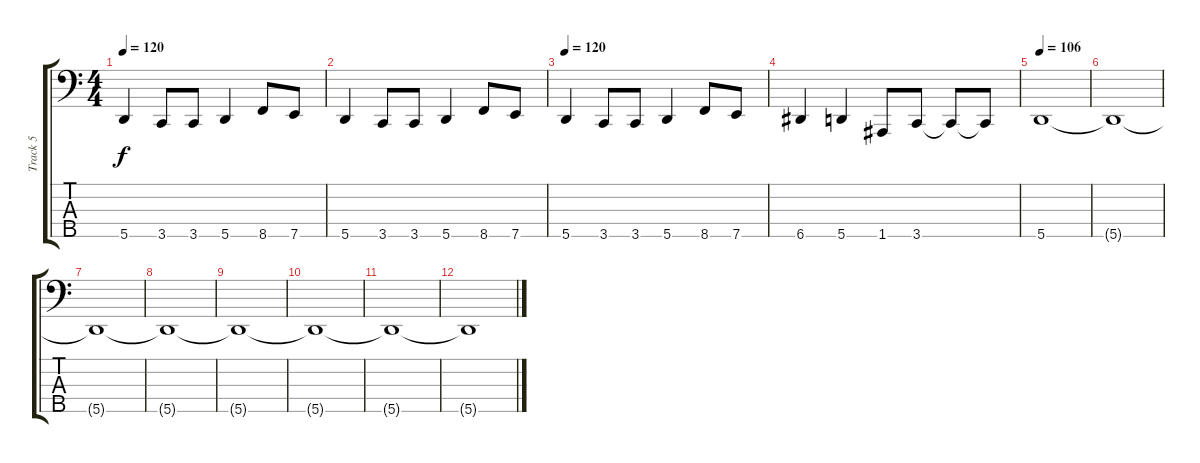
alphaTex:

\track ("Track 5" "Track 5") {instrument electricbasspick}
\staff {score tabs}
\tuning (G2 D2 A1 E1 A0) {hide}
\ts (4 4)
\tempo 120
\clef f4
\ks c
5.5.4{dy f} 3.5.8 3.5.8 5.5.4 8.5.8 7.5.8 |
5.5.4 3.5.8 3.5.8 5.5.4 8.5.8 7.5.8 |
\tempo 120
5.5.4 3.5.8 3.5.8 5.5.4 8.5.8 7.5.8 |
6.5.4 5.5.4 1.5.8 3.5.8 3.5{t}.8 3.5{t}.8 |
\tempo 106
5.5.1 |
5.5{t}.1 |
5.5{t}.1 |
5.5{t}.1 |
5.5{t}.1 |
5.5{t}.1 |
5.5{t}.1 |
5.5{t}.1
